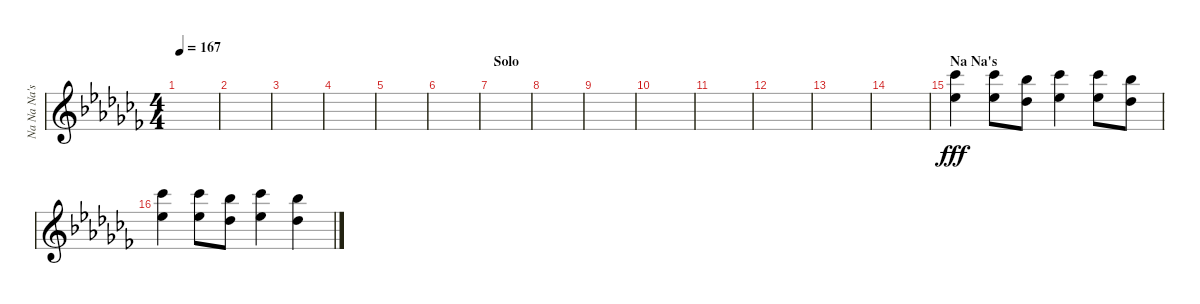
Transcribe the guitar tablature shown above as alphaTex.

\track ("Na Na Na's" "Na Na Na's") {instrument distortionguitar}
\staff {score}
\tuning (E4 B3 G3 D3 A2 E2 B1) {hide}
\ts (4 4)
\tempo 167
\clef g2
\ks abminor
|
|
|
|
|
|
\section ("" "Solo")
|
|
|
|
|
|
|
|
\section ("" "Na Na's")
(7.1 4.2).4{dy fff} (7.1 4.2).8 (6.1 2.2).8 (7.1 4.2).4 (7.1 4.2).8 (6.1 2.2).8 |
(7.1 4.2).4 (7.1 4.2).8 (6.1 2.2).8 (7.1 4.2).4 (6.1 2.2).4
